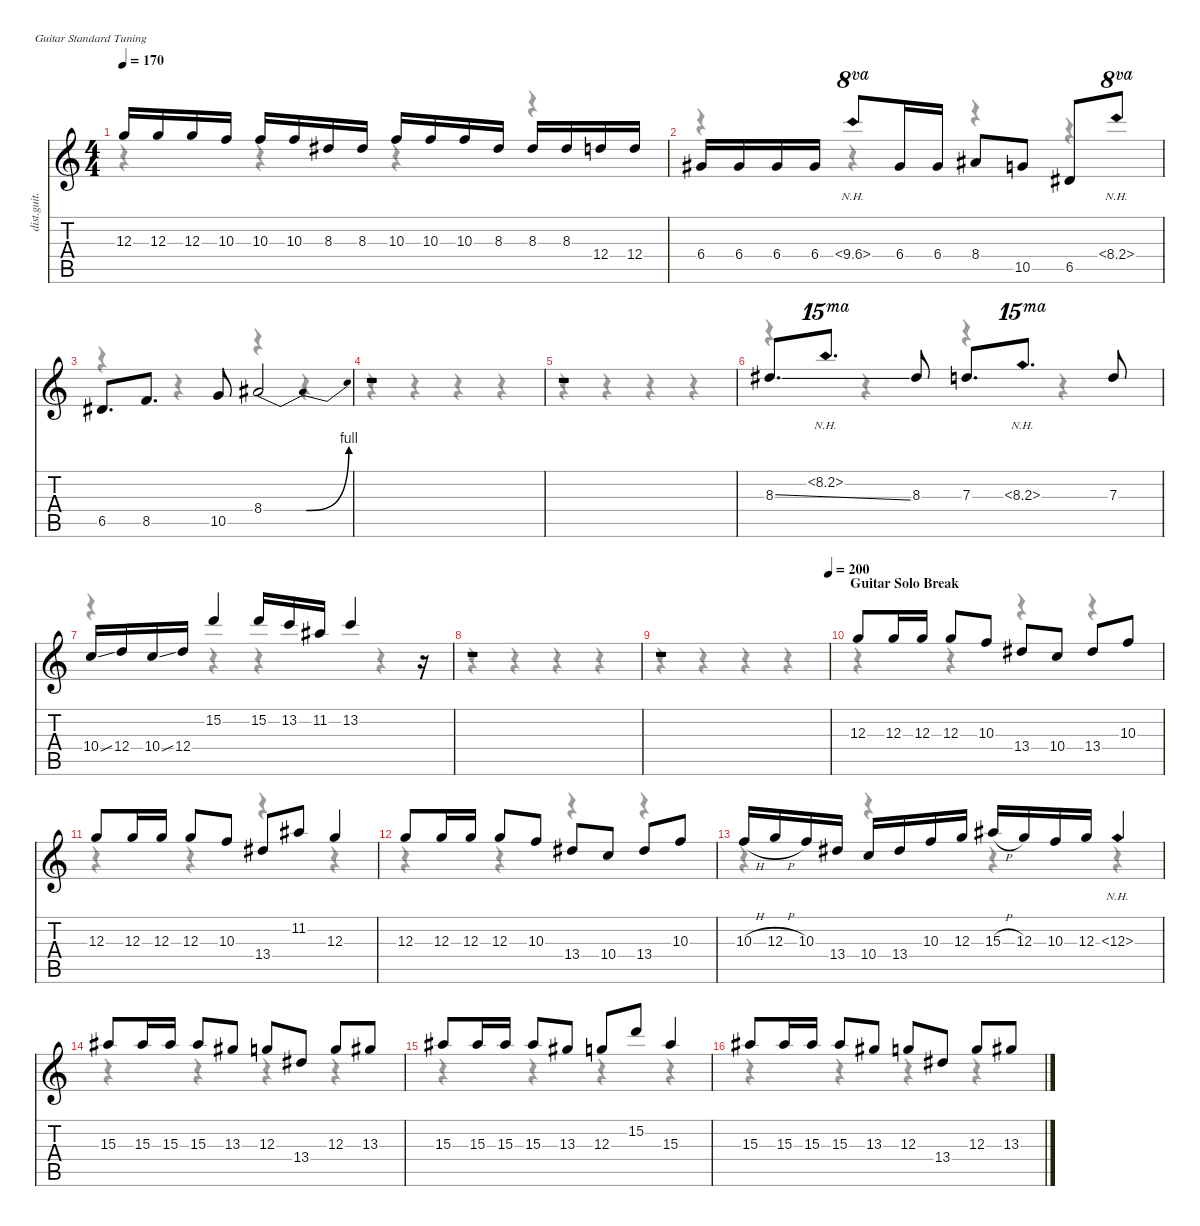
\defaultSystemsLayout 4
\hideDynamics
\bracketExtendMode nobrackets
\otherSystemsTrackNameOrientation horizontal
\track ("Sam Totman (Lead Guitar)" "dist.guit.") {instrument distortionguitar}
\staff {score tabs}
\tuning (E4 B3 G3 D3 A2 E2)
\voice
\ts (4 4)
\tempo 170
\clef g2
\ks c
12.3.16{dy f beam Up} 12.3.16{beam Up} 12.3.16{beam Up} 10.3.16{beam Up} 10.3.16{beam Up} 10.3.16{beam Up} 8.3{acc #}.16{beam Up} 8.3{acc #}.16{beam Up} 10.3.16{beam Up} 10.3.16{beam Up} 10.3.16{beam Up} 8.3{acc #}.16{beam Up} 8.3{acc #}.16{beam Up} 8.3{acc #}.16{beam Up} 12.4.16{beam Up} 12.4.16{beam Up} |
6.4{acc #}.16{beam Up} 6.4{acc #}.16{beam Up} 6.4{acc #}.16{beam Up} 6.4{acc #}.16{beam Up} 10.4{nh}.8{ot 8va beam Up} 6.4{acc #}.16{beam Up} 6.4{acc #}.16{beam Up} 8.4{acc #}.8{beam Up} 10.5.8{beam Up} 6.5{acc #}.8{beam Up} 8.4{nh acc #}.8{ot 8va beam Up} |
6.5{acc #}.8{d beam Up} 8.5.8{d beam Up} 10.5.8{beam Up} 8.4{be (bendrelease 0 0 15 4 30 4 9.999999599999999 0) acc #}.2{beam Up} |
r.1{beam Up} |
r.1{beam Up} |
8.3{ss acc #}.8{d beam Up} 8.2{nh}.8{d ot 15ma beam Up} 8.3{acc #}.8{beam Up} 7.3.8{d beam Up} 8.3{nh acc #}.8{d ot 15ma beam Up} 7.3.8{beam Up} |
10.4{ss}.16{beam Up} 12.4.16{beam Up} 10.4{ss}.16{beam Up} 12.4.16{beam Up} 15.2.4{beam Up} 15.2.16{beam Up} 13.2.16{beam Up} 11.2{acc #}.16{beam Up} 13.2.4{beam Up} r.16{beam Up} |
r.1{beam Up} |
\tempo (200 1)
r.1{beam Up} |
\section ("" "Guitar Solo Break")
12.3.8{beam Up} 12.3.16{beam Up} 12.3.16{beam Up} 12.3.8{beam Up} 10.3.8{beam Up} 13.4{acc #}.8{beam Up} 10.4.8{beam Up} 13.4{acc #}.8{beam Up} 10.3.8{beam Up} |
12.3.8{beam Up} 12.3.16{beam Up} 12.3.16{beam Up} 12.3.8{beam Up} 10.3.8{beam Up} 13.4{acc #}.8{beam Up} 11.2{acc #}.8{beam Up} 12.3.4{beam Up} |
12.3.8{beam Up} 12.3.16{beam Up} 12.3.16{beam Up} 12.3.8{beam Up} 10.3.8{beam Up} 13.4{acc #}.8{beam Up} 10.4.8{beam Up} 13.4{acc #}.8{beam Up} 10.3.8{beam Up} |
10.3{h}.16{beam Up} 12.3{h}.16{beam Up} 10.3.16{beam Up} 13.4{acc #}.16{beam Up} 10.4.16{beam Up} 13.4{acc #}.16{beam Up} 10.3.16{beam Up} 12.3.16{beam Up} 15.3{h acc #}.16{beam Up} 12.3.16{beam Up} 10.3.16{beam Up} 12.3.16{beam Up} 12.3{nh}.4{beam Up} |
15.3{acc #}.8{beam Up} 15.3{acc #}.16{beam Up} 15.3{acc #}.16{beam Up} 15.3{acc #}.8{beam Up} 13.3{acc #}.8{beam Up} 12.3.8{beam Up} 13.4{acc #}.8{beam Up} 12.3.8{beam Up} 13.3{acc #}.8{beam Up} |
15.3{acc #}.8{beam Up} 15.3{acc #}.16{beam Up} 15.3{acc #}.16{beam Up} 15.3{acc #}.8{beam Up} 13.3{acc #}.8{beam Up} 12.3.8{beam Up} 15.2.8{beam Up} 15.3{acc #}.4{beam Up} |
15.3{acc #}.8{beam Up} 15.3{acc #}.16{beam Up} 15.3{acc #}.16{beam Up} 15.3{acc #}.8{beam Up} 13.3{acc #}.8{beam Up} 12.3.8{beam Up} 13.4{acc #}.8{beam Up} 12.3.8{beam Up} 13.3{acc #}.8{beam Up}
\voice
\clef g2
\ottava regular
\simile none
\ks c
r.4{dy mf beam Down} r.4{beam Down} r.4{beam Down} r.4{beam Down} |
r.4{beam Down} r.4{beam Down} r.4{beam Down} r.4{beam Down} |
r.4{beam Down} r.4{beam Down} r.4{beam Down} r.4{beam Down} |
r.4{beam Down} r.4{beam Down} r.4{beam Down} r.4{beam Down} |
r.4{beam Down} r.4{beam Down} r.4{beam Down} r.4{beam Down} |
r.4{beam Down} r.4{beam Down} r.4{beam Down} r.4{beam Down} |
r.4{beam Down} r.4{beam Down} r.4{beam Down} r.4{beam Down} |
r.4{beam Down} r.4{beam Down} r.4{beam Down} r.4{beam Down} |
r.4{beam Down} r.4{beam Down} r.4{beam Down} r.4{beam Down} |
r.4{beam Down} r.4{beam Down} r.4{beam Down} r.4{beam Down} |
r.4{beam Down} r.4{beam Down} r.4{beam Down} r.4{beam Down} |
r.4{beam Down} r.4{beam Down} r.4{beam Down} r.4{beam Down} |
r.4{beam Down} r.4{beam Down} r.4{beam Down} r.4{beam Down} |
r.4{beam Down} r.4{beam Down} r.4{beam Down} r.4{beam Down} |
r.4{beam Down} r.4{beam Down} r.4{beam Down} r.4{beam Down} |
r.4{beam Down} r.4{beam Down} r.4{beam Down} r.4{beam Down}
